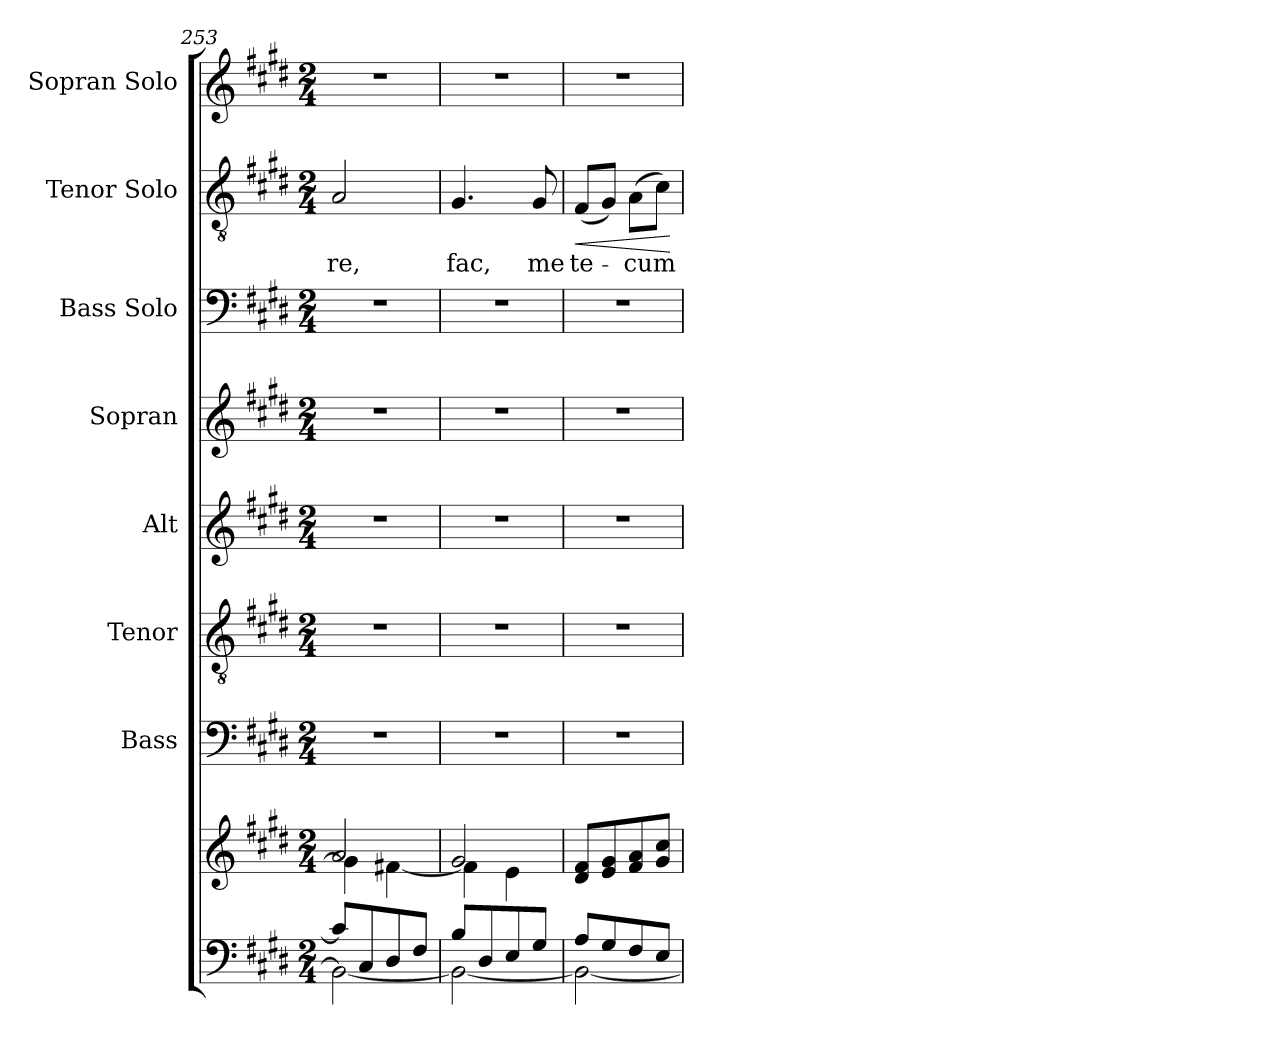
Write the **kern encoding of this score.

**kern	**kern	**kern	**kern	**kern	**kern	**kern	**kern	**text	**dynam	**kern
*part8	*part8	*part7	*part6	*part5	*part4	*part3	*part2	*part2	*part2	*part1
*staff9	*staff8	*staff7	*staff6	*staff5	*staff4	*staff3	*staff2	*staff2	*staff2	*staff1
*	*	*I"Bass	*I"Tenor	*I"Alt	*I"Sopran	*I"Bass Solo	*I"Tenor Solo	*	*	*I"Sopran Solo
*	*	*I'B.	*I'T.	*I'A.	*I'S.	*I'B. Solo	*I'T. Solo	*	*	*I'S. Solo
*clefF4	*clefG2	*clefF4	*clefGv2	*clefG2	*clefG2	*clefF4	*clefGv2	*	*	*clefG2
*k[f#c#g#d#]	*k[f#c#g#d#]	*k[f#c#g#d#]	*k[f#c#g#d#]	*k[f#c#g#d#]	*k[f#c#g#d#]	*k[f#c#g#d#]	*k[f#c#g#d#]	*	*	*k[f#c#g#d#]
*E:	*E:	*E:	*E:	*E:	*E:	*E:	*E:	*	*	*E:
*M2/4	*M2/4	*M2/4	*M2/4	*M2/4	*M2/4	*M2/4	*M2/4	*	*	*M2/4
=253	=253	=253	=253	=253	=253	=253	=253	=253	=253	=253
*^	*^	*	*	*	*	*	*	*	*	*
!	!	!	!	!	!	!	!	!	!	!LO:LY:b	!	!
8c#/L]	2BB\_	2a/	4g#\]	2r	2r	2r	2r	2r	2A/	-re,	.	2r
8C#/	.	.	.	.	.	.	.	.	.	.	.	.
8D#/	.	.	[<4f#X\	.	.	.	.	.	.	.	.	.
8F#/J	.	.	.	.	.	.	.	.	.	.	.	.
=254	=254	=254	=254	=254	=254	=254	=254	=254	=254	=254	=254	=254
!	!	!	!	!	!	!	!	!	!	!LO:LY:b	!	!
8B/L	2BB\_	2g#/	4f#\]	2r	2r	2r	2r	2r	4.G#/	fac,	.	2r
8D#/	.	.	.	.	.	.	.	.	.	.	.	.
8E/	.	.	4e\	.	.	.	.	.	.	.	.	.
!	!	!	!	!	!	!	!	!	!	!LO:LY:b	!	!
8G#/J	.	.	.	.	.	.	.	.	8G#/	me	.	.
*	*	*v	*v	*	*	*	*	*	*	*	*	*
=255	=255	=255	=255	=255	=255	=255	=255	=255	=255	=255	=255
!	!	!	!	!	!	!	!	!	!LO:LY:b	!LO:HP:b	!
8A/L	2BB\_	8d#/ 8f#/L	2r	2r	2r	2r	2r	(<8F#/L	te-	<	2r
8G#/	.	8e/ 8g#/	.	.	.	.	.	8G#/J)	.	.	.
!	!	!	!	!	!	!	!	!	!LO:LY:b	!	!
8F#/	.	8f#/ 8a/	.	.	.	.	.	(>8A\L	-cum	.	.
8E/J	.	8g#/ 8cc#/J	.	.	.	.	.	8c#\J)	.	.	.
*v	*v	*	*	*	*	*	*	*	*	*	*
.	.	.	.	.	.	.	.	.	[	.
=	=	=	=	=	=	=	=	=	=	=
*-	*-	*-	*-	*-	*-	*-	*-	*-	*-	*-
